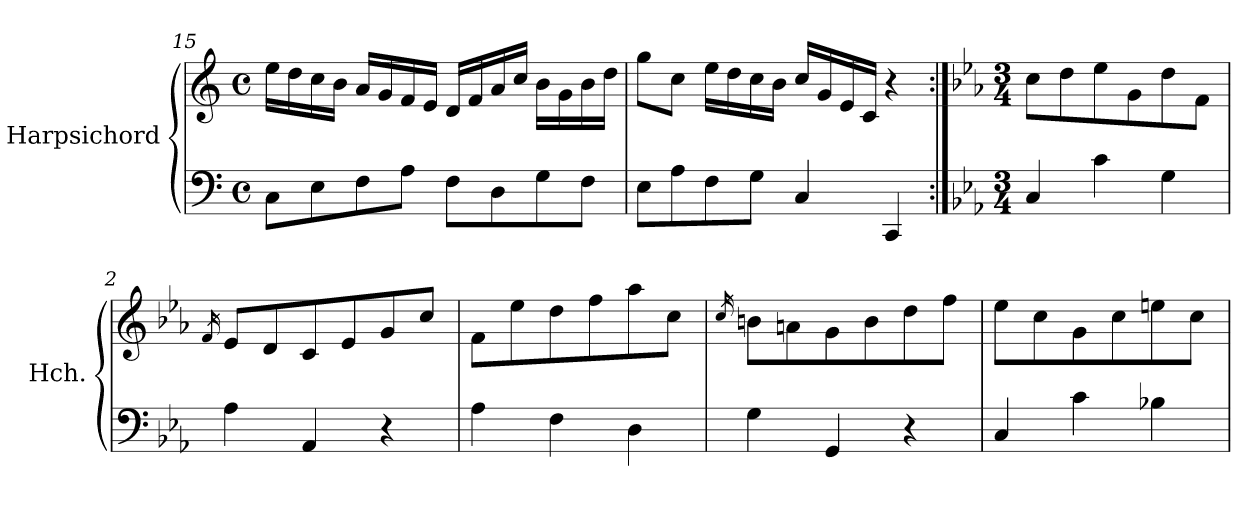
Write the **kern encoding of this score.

**kern	**kern
*part1	*part1
*staff2	*staff1
*I"Harpsichord	*
*I'Hch.	*
*clefF4	*clefG2
*k[]	*k[]
*M4/4	*M4/4
*met(c)	*met(c)
=15	=15
8C\L	16ee\LL
.	16dd\
8E\	16cc\
.	16b\JJ
8F\	16a/LL
.	16g/
8A\J	16f/
.	16e/JJ
8F\L	16d/LL
.	16f/
8D\	16a/
.	16cc/JJ
8G\	16b\LL
.	16g\
8F\J	16b\
.	16dd\JJ
!!LO:LB:g=z
=16	=16
8E\L	8gg\L
8A\	8cc\J
8F\	16ee\LL
.	16dd\
8G\J	16cc\
.	16b\JJ
4C/	16cc/LL
.	16g/
.	16e/
.	16c/JJ
4CC/	4r
!!LO:PB:g=z
=1:|!	=1:|!
*k[b-e-a-]	*k[b-e-a-]
*M3/4	*M3/4
4C/	8cc\L
.	8dd\
4c\	8ee-\
.	8g\
4G\	8dd\
.	8f\J
=2	=2
.	16qf/
4A-\	8e-/L
.	8d/
4AA-/	8c/
.	8e-/
4r	8g/
.	8cc/J
=3	=3
4A-\	8f\L
.	8ee-\
4F\	8dd\
.	8ff\
4D\	8aa-\
.	8cc\J
=4	=4
.	16qcc/
4G\	8bn\L
.	8an\
4GG/	8g\
.	8b\
4r	8dd\
.	8ff\J
!!LO:LB:g=z
=5	=5
4C/	8ee-\L
.	8cc\
4c\	8g\
.	8cc\
4B-X\	8een\
.	8cc\J
=	=
*-	*-
